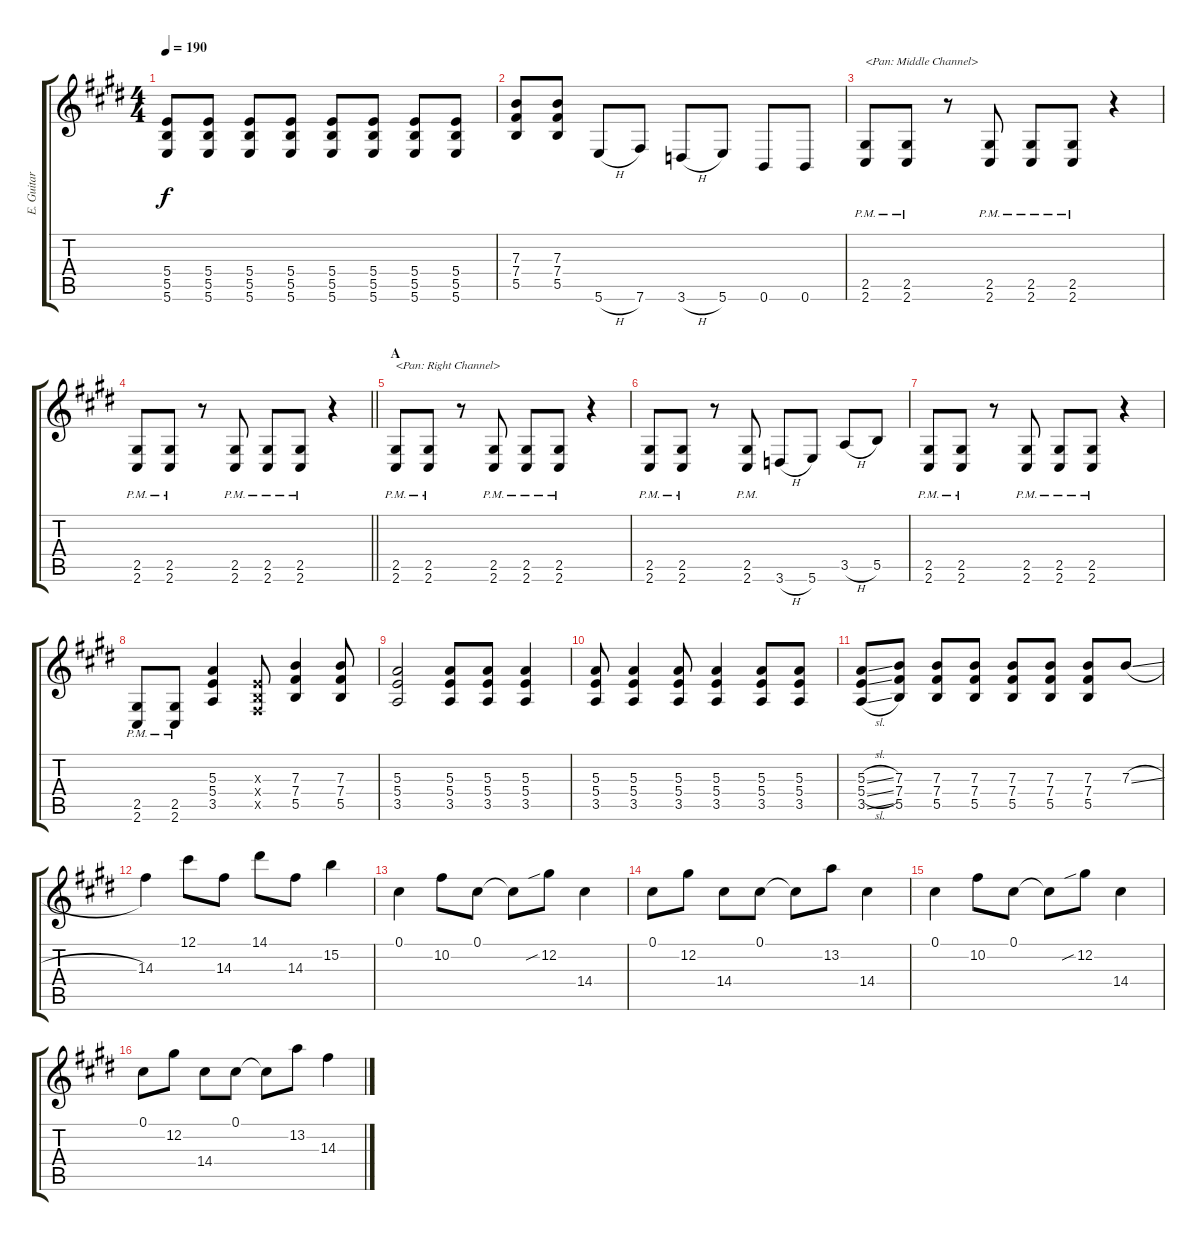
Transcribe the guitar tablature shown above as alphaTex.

\track ("E. Guitar II" "E. Guitar ") {instrument overdrivenguitar}
\staff {score tabs}
\tuning (Db4 Ab3 E3 B2 Gb2 B1) {hide}
\ts (4 4)
\tempo 190
\clef g2
\ks e
(5.4 5.5 5.6).8{dy f} (5.4 5.5 5.6).8 (5.4 5.5 5.6).8 (5.4 5.5 5.6).8 (5.4 5.5 5.6).8 (5.4 5.5 5.6).8 (5.4 5.5 5.6).8 (5.4 5.5 5.6).8 |
(7.3 7.4 5.5).8 (7.3 7.4 5.5).8 5.6{h}.8 7.6.8 3.6{h}.8 5.6.8 0.6.8 0.6.8 |
(2.5{pm} 2.6{pm}).8{txt "<Pan: Middle Channel>" balance 8} (2.5{pm} 2.6{pm}).8 r.8 (2.5{pm} 2.6{pm}).8 (2.5{pm} 2.6{pm}).8 (2.5{pm} 2.6{pm}).8 r.4 |
\barLineRight lightlight
(2.5{pm} 2.6{pm}).8 (2.5{pm} 2.6{pm}).8 r.8 (2.5{pm} 2.6{pm}).8 (2.5{pm} 2.6{pm}).8 (2.5{pm} 2.6{pm}).8 r.4 |
\section ("" "A")
(2.5{pm} 2.6{pm}).8{txt "<Pan: Right Channel>" balance 15} (2.5{pm} 2.6{pm}).8 r.8 (2.5{pm} 2.6{pm}).8 (2.5{pm} 2.6{pm}).8 (2.5{pm} 2.6{pm}).8 r.4 |
(2.5{pm} 2.6{pm}).8 (2.5{pm} 2.6{pm}).8 r.8 (2.5{pm} 2.6{pm}).8 3.6{h}.8 5.6.8 3.5{h}.8 5.5.8 |
(2.5{pm} 2.6{pm}).8 (2.5{pm} 2.6{pm}).8 r.8 (2.5{pm} 2.6{pm}).8 (2.5{pm} 2.6{pm}).8 (2.5{pm} 2.6{pm}).8 r.4 |
(2.5{pm} 2.6{pm}).8 (2.5{pm} 2.6{pm}).8 (5.3 5.4 3.5).4 (0.3{x} 0.4{x} 0.5{x}).8 (7.3 7.4 5.5).4 (7.3 7.4 5.5).8 |
(5.3 5.4 3.5).2 (5.3 5.4 3.5).8 (5.3 5.4 3.5).8 (5.3 5.4 3.5).4 |
(5.3 5.4 3.5).8 (5.3 5.4 3.5).4 (5.3 5.4 3.5).8 (5.3 5.4 3.5).4 (5.3 5.4 3.5).8 (5.3 5.4 3.5).8 |
(5.3{sl} 5.4{sl} 3.5{sl}).8 (7.3 7.4 5.5).8 (7.3 7.4 5.5).8 (7.3 7.4 5.5).8 (7.3 7.4 5.5).8 (7.3 7.4 5.5).8 (7.3 7.4 5.5).8 7.3{sl}.8 |
14.3.4 12.1.8 14.3.8 14.1.8 14.3.8 15.2.4 |
0.1.4 10.2.8 0.1.8 0.1{t}.8 12.2{sib}.8 14.4.4 |
0.1.8 12.2.8 14.4.8 0.1.8 0.1{t}.8 13.2.8 14.4.4 |
0.1.4 10.2.8 0.1.8 0.1{t}.8 12.2{sib}.8 14.4.4 |
0.1.8 12.2.8 14.4.8 0.1.8 0.1{t}.8 13.2.8 14.3.4
